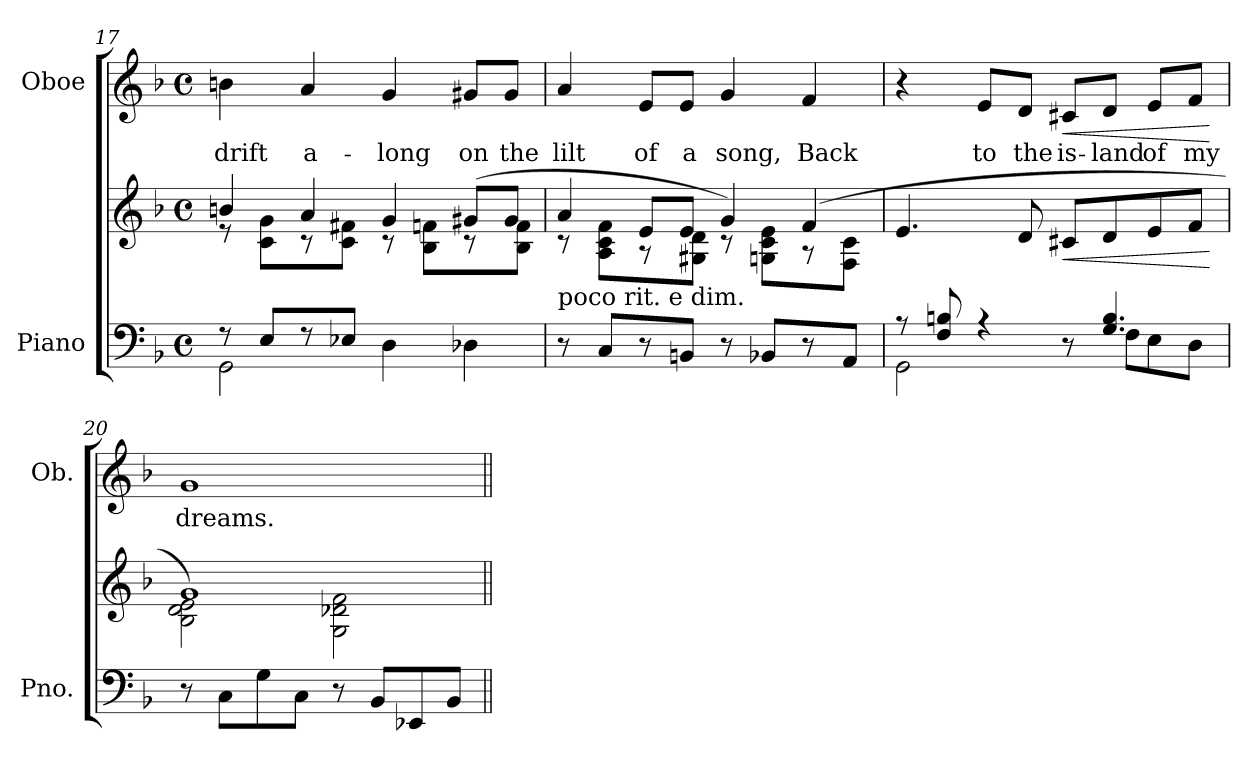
**kern	**kern	**dynam	**kern	**text	**dynam
*part2	*part2	*part2	*part1	*part1	*part1
*staff3	*staff2	*staff2/3	*staff1	*staff1	*staff1
*I"Piano	*	*	*I"Oboe	*	*
*I'Pno.	*	*	*I'Ob.	*	*
*clefF4	*clefG2	*	*clefG2	*	*
*k[b-]	*k[b-]	*	*k[b-]	*	*
*M4/4	*M4/4	*	*M4/4	*	*
*met(c)	*met(c)	*	*met(c)	*	*
=17	=17	=17	=17	=17	=17
*^	*^	*	*	*	*
!	!	!	!	!	!	!LO:LY:b	!
8r	2GG\	4bn/	8r	.	4bn\	drift	.
8E/L	.	.	8c\ 8g\L	.	.	.	.
!	!	!	!	!	!	!LO:LY:b	!
8r	.	4a/	8r	.	4a/	a-	.
8E-X/J	.	.	8c\ 8f#X\J	.	.	.	.
!	!	!	!	!	!	!LO:LY:b	!
4D\	2ryy	4g/	8r	.	4g/	-long	.
.	.	.	8B-\ 8fn\L	.	.	.	.
!	!	!	!	!	!	!LO:LY:b	!
4D-X\	.	(8g#X/L	8r	.	8g#X/L	on	.
!	!	!	!	!	!	!LO:LY:b	!
.	.	8g#/J	8B-\ 8f\J	.	8g#/J	the	.
*v	*v	*	*	*	*	*	*
=18	=18	=18	=18	=18	=18	=18
!	!LO:TX:b:t=poco rit. e dim.	!	!	!	!	!
!	!	!	!	!	!LO:LY:b	!
8r	4a/	8r	.	4a/	lilt	.
8C/L	.	8A\ 8c\ 8f\L	.	.	.	.
!	!	!	!	!	!LO:LY:b	!
8r	8e/L	8r	.	8e/L	of	.
!	!	!	!	!	!LO:LY:b	!
8BBn/J	8e/J	8G#X\ 8d\J	.	8e/J	a	.
!	!	!	!	!	!LO:LY:b	!
8r	4g/)	8r	.	4g/	song,	.
8BB-X/L	.	8Gn\ 8c\ 8e\L	.	.	.	.
!	!	!	!	!	!LO:LY:b	!
8r	(4f/	8r	.	4f/	Back	.
8AA/J	.	8F\ 8c\J	.	.	.	.
*	*v	*v	*	*	*	*
!!LO:LB:g=z
=19	=19	=19	=19	=19	=19
*^	*	*	*	*	*
8r	2GG\	4.e/	.	4r	.	.
8F/ 8Bn/	.	.	.	.	.	.
!	!	!	!	!	!LO:LY:b	!
4r	.	.	.	8e/L	to	.
!	!	!	!	!	!LO:LY:b	!
.	.	8d/	.	8d/J	the	.
!	!	!	!LO:HP:b	!	!LO:LY:b	!LO:HP:b
8r	8ryy	8c#X/L	<	8c#X/L	is-	<
!	!	!	!	!	!LO:LY:b	!
4.G/ 4.B/	8F\L	8d/	.	8d/J	-land	.
!	!	!	!	!	!LO:LY:b	!
.	8E\	8e/	.	8e/L	of	.
!	!	!	!	!	!LO:LY:b	!
.	8D\J	8f/J	.	8f/J	my	.
*v	*v	*	*	*	*	*
.	.	[	.	.	[
=20	=20	=20	=20	=20	=20
*	*^	*	*	*	*
!	!	!	!	!	!LO:LY:b	!
8r	1g)	2B-\ 2d\ 2e\	.	1g	dreams.	.
8C\L	.	.	.	.	.	.
8G\	.	.	.	.	.	.
8C\J	.	.	.	.	.	.
8r	.	2G\ 2d-X\ 2f\	.	.	.	.
8BB-/L	.	.	.	.	.	.
8EE-X/	.	.	.	.	.	.
8BB-/J	.	.	.	.	.	.
*	*v	*v	*	*	*	*
=||	=||	=||	=||	=||	=||
*-	*-	*-	*-	*-	*-
